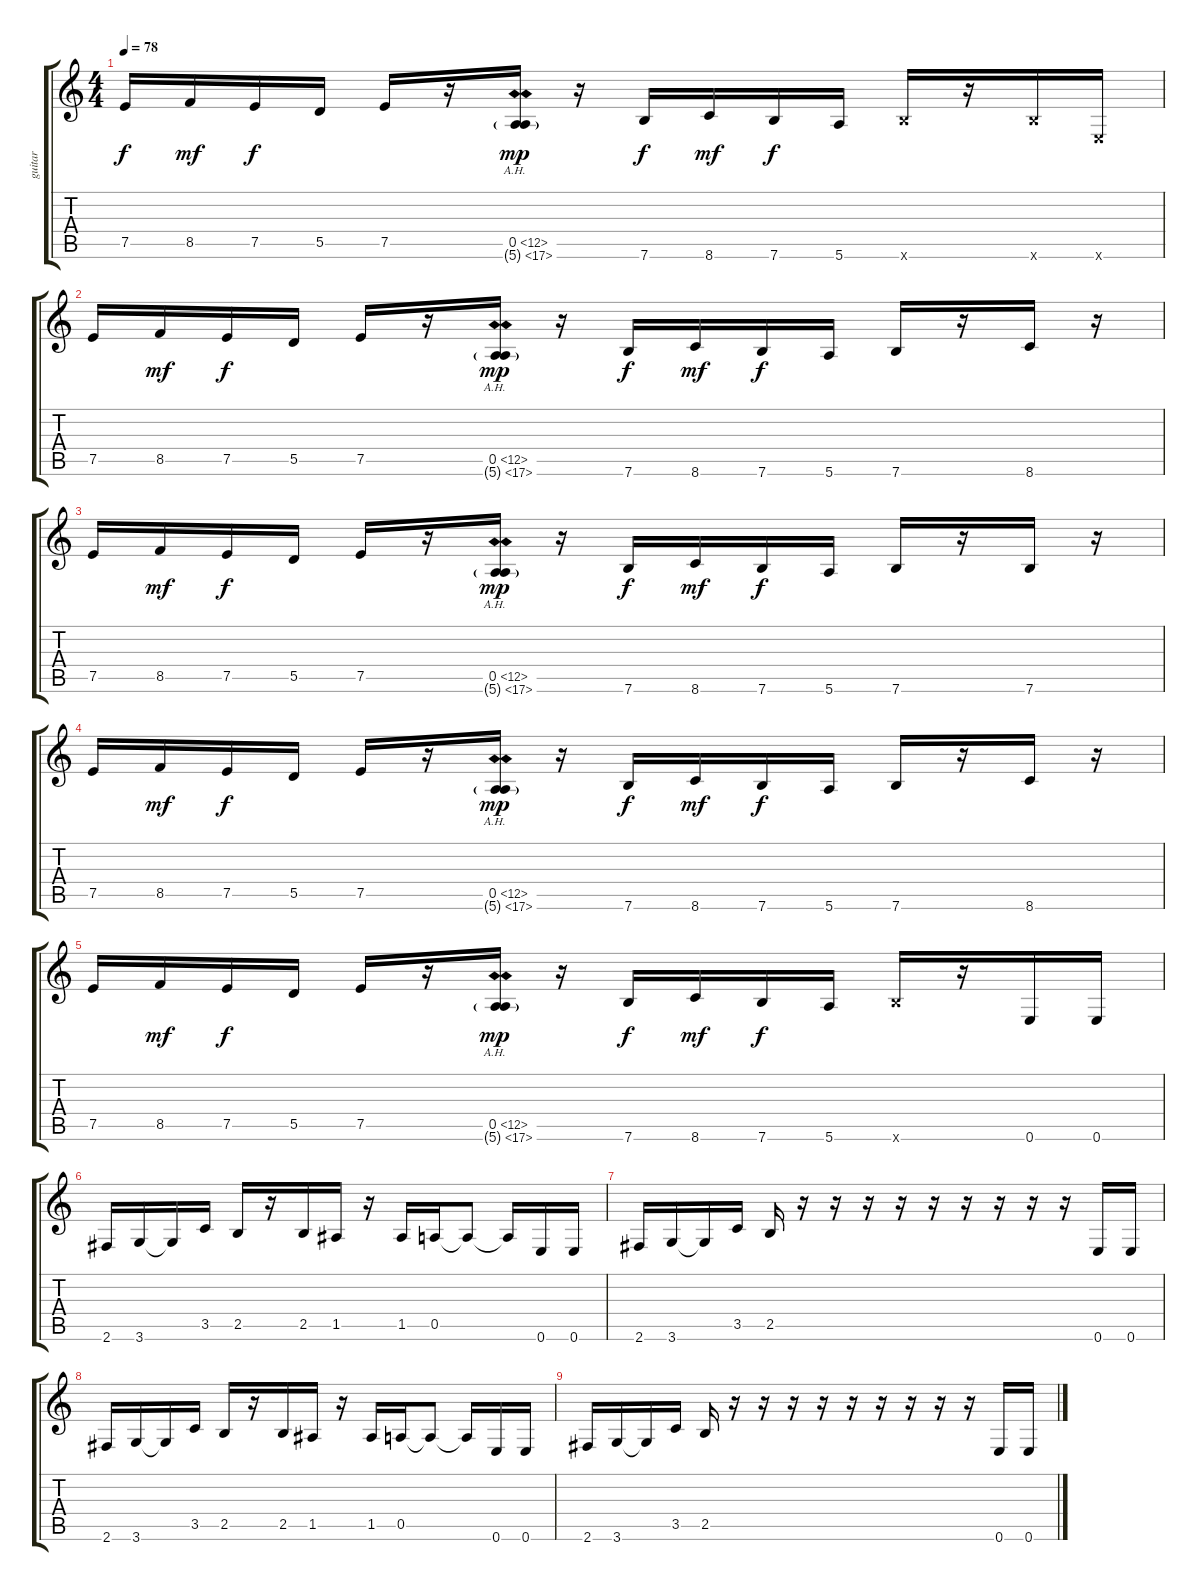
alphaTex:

\track ("guitar" "guitar") {instrument distortionguitar}
\staff {score tabs}
\tuning (E4 B3 G3 D3 A2 E2) {hide}
\ts (4 4)
\tempo 78
\clef g2
\ks c
7.5.16{dy f} 8.5.16{dy mf} 7.5.16{dy f} 5.5.16 7.5.16 r.16 (0.5{ah 12} 5.6{ah 12 g}).16{dy mp} r.16 7.6.16{dy f} 8.6.16{dy mf} 7.6.16{dy f} 5.6.16 7.6{x}.16 r.16 7.6{x}.16 0.6{x}.16 |
7.5.16 8.5.16{dy mf} 7.5.16{dy f} 5.5.16 7.5.16 r.16 (0.5{ah 12} 5.6{ah 12 g}).16{dy mp} r.16 7.6.16{dy f} 8.6.16{dy mf} 7.6.16{dy f} 5.6.16 7.6.16 r.16 8.6.16 r.16 |
7.5.16 8.5.16{dy mf} 7.5.16{dy f} 5.5.16 7.5.16 r.16 (0.5{ah 12} 5.6{ah 12 g}).16{dy mp} r.16 7.6.16{dy f} 8.6.16{dy mf} 7.6.16{dy f} 5.6.16 7.6.16 r.16 7.6.16 r.16 |
7.5.16 8.5.16{dy mf} 7.5.16{dy f} 5.5.16 7.5.16 r.16 (0.5{ah 12} 5.6{ah 12 g}).16{dy mp} r.16 7.6.16{dy f} 8.6.16{dy mf} 7.6.16{dy f} 5.6.16 7.6.16 r.16 8.6.16 r.16 |
7.5.16 8.5.16{dy mf} 7.5.16{dy f} 5.5.16 7.5.16 r.16 (0.5{ah 12} 5.6{ah 12 g}).16{dy mp} r.16 7.6.16{dy f} 8.6.16{dy mf} 7.6.16{dy f} 5.6.16 7.6{x}.16 r.16 0.6.16 0.6.16 |
2.6.16 3.6.16 3.6{t}.16 3.5.16 2.5.16 r.16 2.5.16 1.5.16 r.16 1.5.16 0.5.16 0.5{t}.8 0.5{t}.16 0.6.16 0.6.16 |
2.6.16 3.6.16 3.6{t}.16 3.5.16 2.5.16 r.16 r.16 r.16 r.16 r.16 r.16 r.16 r.16 r.16 0.6.16 0.6.16 |
2.6.16 3.6.16 3.6{t}.16 3.5.16 2.5.16 r.16 2.5.16 1.5.16 r.16 1.5.16 0.5.16 0.5{t}.8 0.5{t}.16 0.6.16 0.6.16 |
2.6.16 3.6.16 3.6{t}.16 3.5.16 2.5.16 r.16 r.16 r.16 r.16 r.16 r.16 r.16 r.16 r.16 0.6.16 0.6.16
